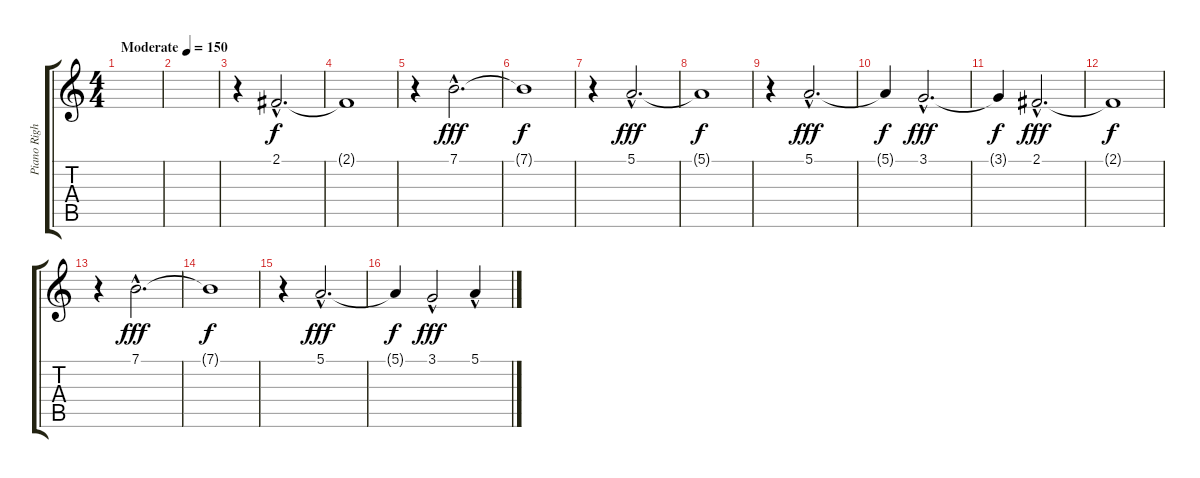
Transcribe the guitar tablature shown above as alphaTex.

\track ("Piano Right Hand" "Piano Righ") {instrument brightacousticpiano}
\staff {score tabs}
\tuning (E4 B3 G3 D3 A2 E2) {hide}
\ts (4 4)
\tempo (150 "Moderate")
\clef g2
\ks c
|
|
r.4 2.1{hac}.2{d} |
2.1{t}.1{dy f} |
r.4 7.1{hac}.2{d dy fff} |
7.1{t}.1{dy f} |
r.4 5.1{hac}.2{d dy fff} |
5.1{t}.1{dy f} |
r.4 5.1{hac}.2{d dy fff} |
5.1{t}.4{dy f} 3.1{hac}.2{d dy fff} |
3.1{t}.4{dy f} 2.1{hac}.2{d dy fff} |
2.1{t}.1{dy f} |
r.4 7.1{hac}.2{d dy fff} |
7.1{t}.1{dy f} |
r.4 5.1{hac}.2{d dy fff} |
5.1{t}.4{dy f} 3.1{hac}.2{dy fff} 5.1{hac}.4
